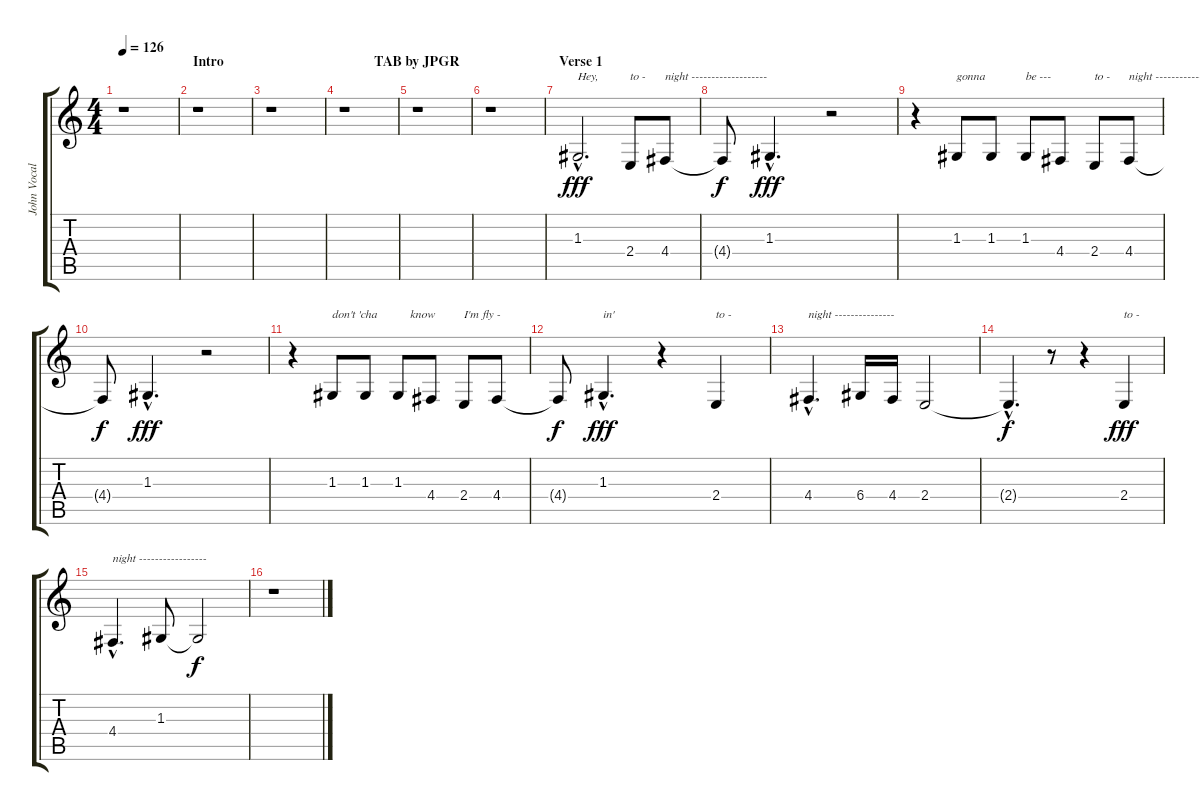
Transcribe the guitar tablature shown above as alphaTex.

\track ("John Vocals" "John Vocal") {instrument tenorsax}
\staff {score tabs}
\tuning (E4 B3 G3 D3 A2 E2) {hide}
\ts (4 4)
\tempo 126
\clef g2
\ks c
r.1{dy fff instrument tenorsax} |
\section ("" "Intro                                           TAB by JPGR")
r.1 |
r.1 |
r.1 |
r.1 |
r.1 |
\section ("" "Verse 1")
1.3{hac}.2{d txt "Hey,"} 2.4.8{txt "to -"} 4.4.8{txt "night -------------------"} |
4.4{t}.8{dy f} 1.3{hac}.4{d dy fff} r.2 |
r.4 1.3.8{txt "gonna"} 1.3.8 1.3.8{txt "be ---"} 4.4.8 2.4.8{txt "to -"} 4.4.8{txt "night ------------------"} |
4.4{t}.8{dy f} 1.3{hac}.4{d dy fff} r.2 |
r.4 1.3.8{txt "don't 'cha"} 1.3.8 1.3.8{txt "    know"} 4.4.8 2.4.8{txt "I'm fly -"} 4.4.8 |
4.4{t}.8{dy f} 1.3{hac}.4{d txt "in'" dy fff} r.4 2.4.4{txt "to -"} |
4.4{hac}.4{d txt "night ---------------"} 6.4.16 4.4.16 2.4.2 |
2.4{hac t}.4{d dy f} r.8 r.4 2.4.4{txt "to -" dy fff} |
4.4{hac}.4{d txt "night -----------------"} 1.3.8 1.3{t}.2{dy f} |
r.1
